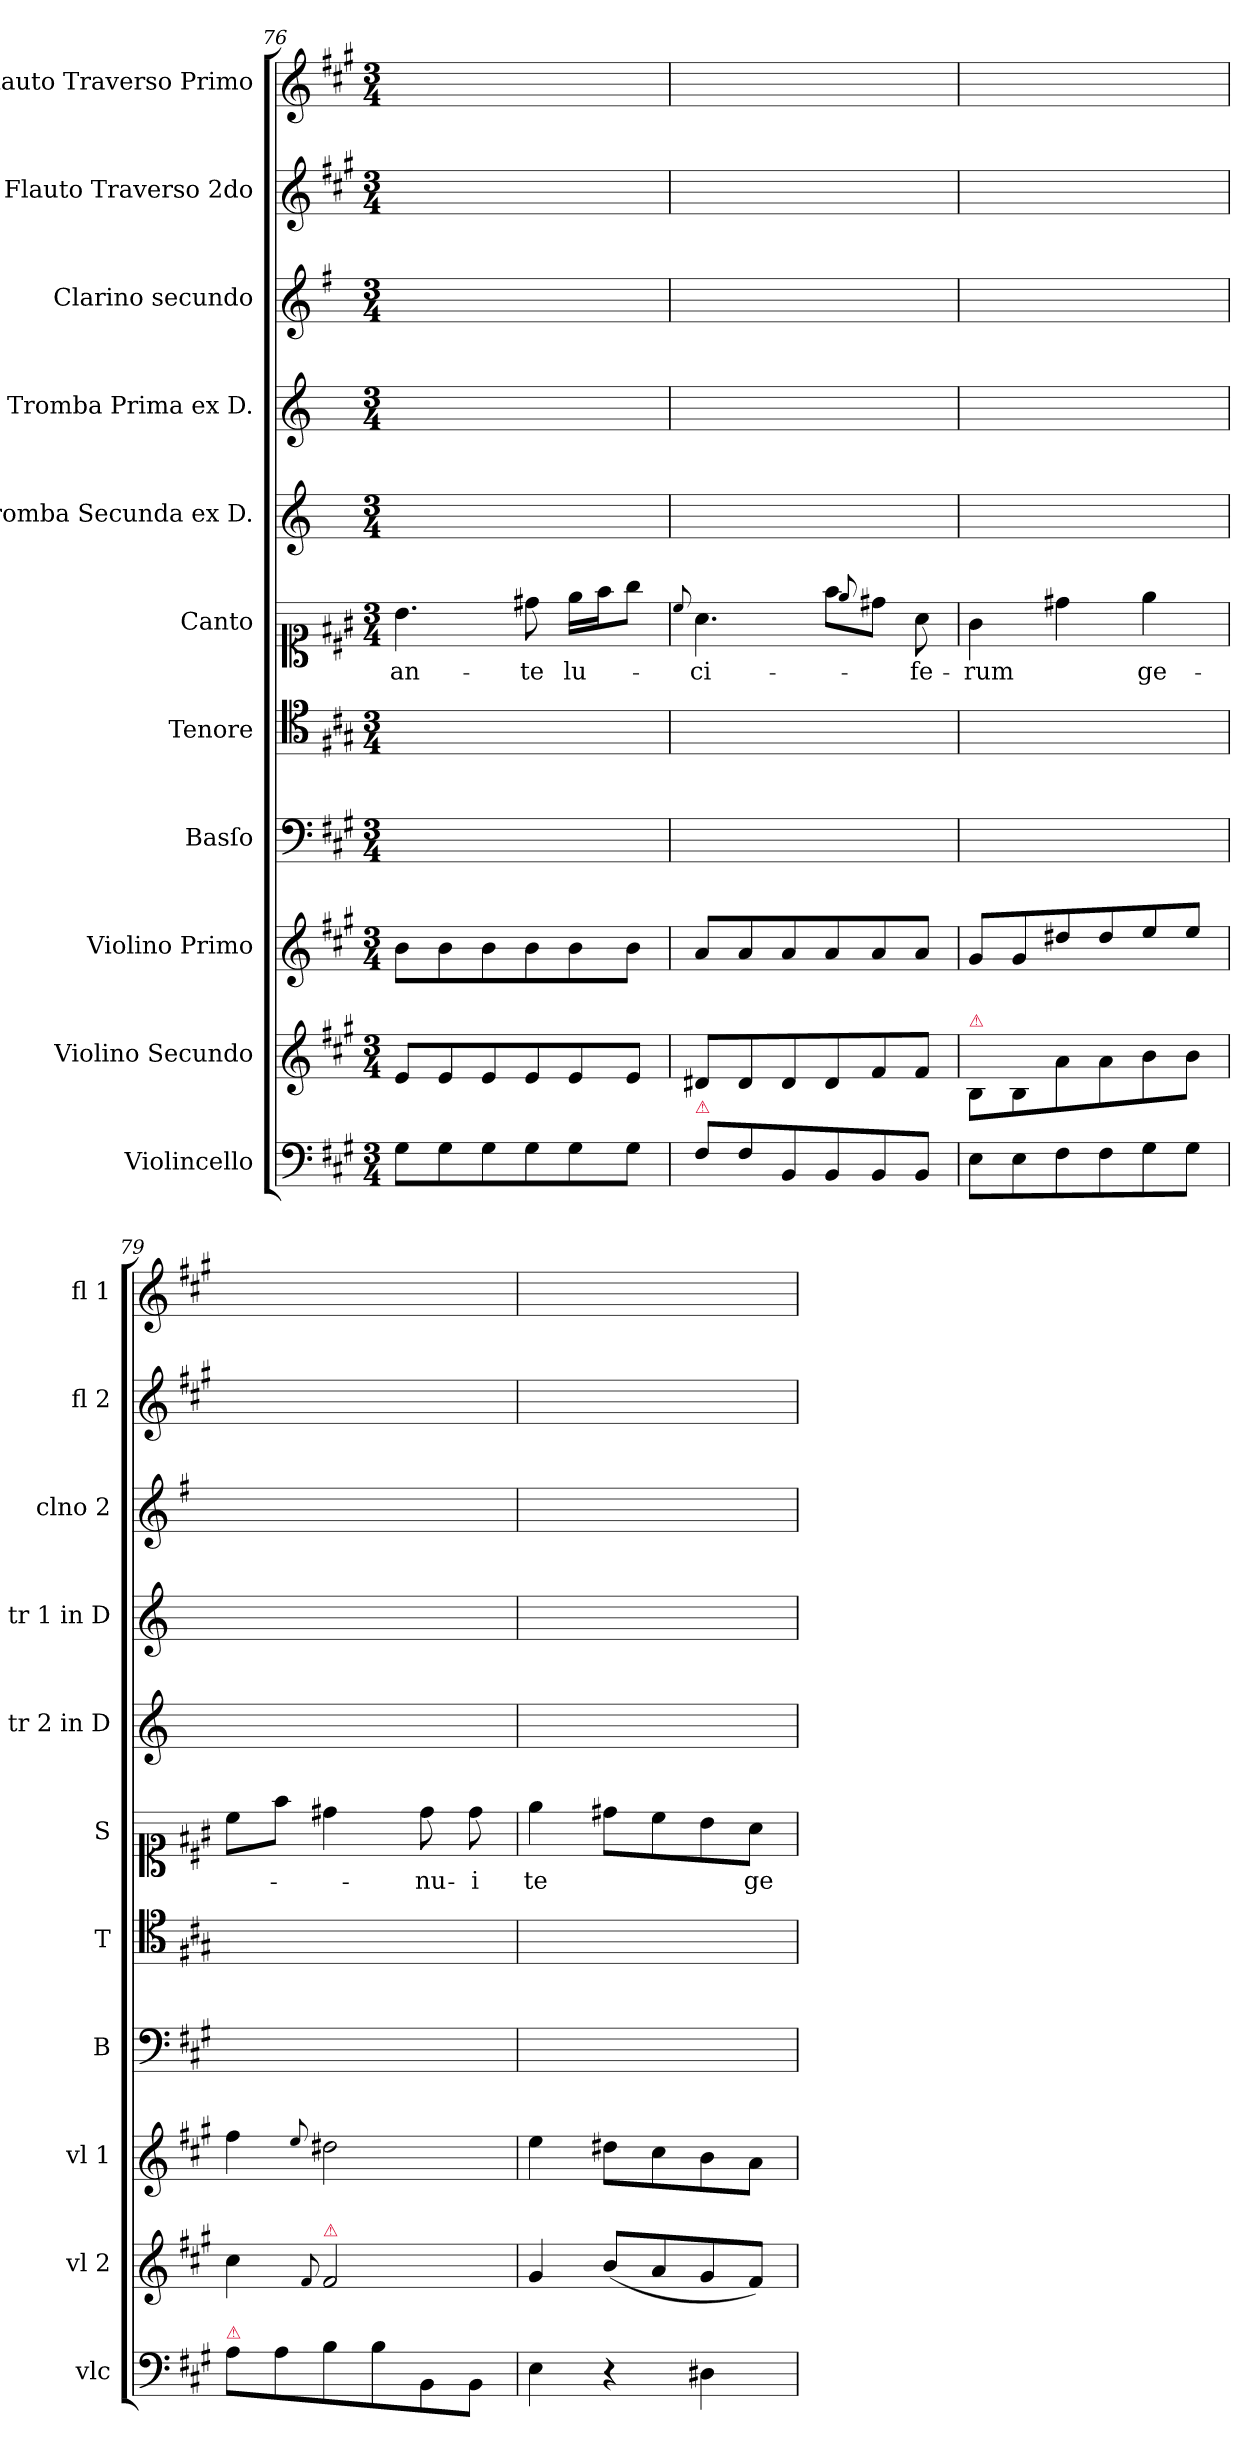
**kern	**kern	**kern	**kern	**kern	**kern	**text	**kern	**kern	**kern	**kern	**kern
*part11	*part10	*part9	*part8	*part7	*part6	*part6	*part5	*part4	*part3	*part2	*part1
*staff11	*staff10	*staff9	*staff8	*staff7	*staff6	*staff6	*staff5	*staff4	*staff3	*staff2	*staff1
*I"Violincello	*I"Violino Secundo	*I"Violino Primo	*I"Basſo	*I"Tenore	*I"Canto	*	*I"Tromba Secunda ex D.	*I"Tromba Prima ex D.	*I"Clarino secundo	*I"Flauto Traverso 2do	*I"Flauto Traverso Primo
*I'vlc	*I'vl 2	*I'vl 1	*I'B	*I'T	*I'S	*	*I'tr 2 in D	*I'tr 1 in D	*I'clno 2	*I'fl 2	*I'fl 1
*clefF4	*clefG2	*clefG2	*clefF4	*clefC4	*clefC1	*	*clefG2	*clefG2	*clefG2	*clefG2	*clefG2
*	*	*	*	*	*	*	*ITrd-1c-2	*ITrd-1c-2	*ITrd-1c-2	*	*
*k[f#c#g#]	*k[f#c#g#]	*k[f#c#g#]	*k[f#c#g#]	*k[f#c#g#]	*k[f#c#g#]	*	*k[f#c#]	*k[f#c#]	*k[f#c#g#]	*k[f#c#g#]	*k[f#c#g#]
*M3/4	*M3/4	*M3/4	*M3/4	*M3/4	*M3/4	*	*M3/4	*M3/4	*M3/4	*M3/4	*M3/4
=76	=76	=76	=76	=76	=76	=76	=76	=76	=76	=76	=76
8G#\L	8e/L	8b\L	2.ryy	2.ryy	4.b\	an-	2.ryy	2.ryy	2.ryy	2.ryy	2.ryy
8G#\	8e/	8b\	.	.	.	.	.	.	.	.	.
8G#\	8e/	8b\	.	.	.	.	.	.	.	.	.
8G#\	8e/	8b\	.	.	8dd#X\	-te	.	.	.	.	.
8G#\	8e/	8b\	.	.	16ee\LL	lu-	.	.	.	.	.
.	.	.	.	.	16ff#\J	.	.	.	.	.	.
8G#\J	8e/J	8b\J	.	.	8gg#\J	.	.	.	.	.	.
=77	=77	=77	=77	=77	=77	=77	=77	=77	=77	=77	=77
.	.	.	.	.	8qqcc#/	.	.	.	.	.	.
!LO:TX:a:color=crimson:t=⚠	!	!	!	!	!	!	!	!	!	!	!
8F#\L	8d#X/L	8a/L	2.ryy	2.ryy	4.a\	-ci-	2.ryy	2.ryy	2.ryy	2.ryy	2.ryy
8F#\	8d#/	8a/	.	.	.	.	.	.	.	.	.
8BB/	8d#/	8a/	.	.	.	.	.	.	.	.	.
8BB/	8d#/	8a/	.	.	8ff#\L	.	.	.	.	.	.
.	.	.	.	.	8qqee/	.	.	.	.	.	.
8BB/	8f#/	8a/	.	.	8dd#X\J	.	.	.	.	.	.
8BB/J	8f#/J	8a/J	.	.	8a\	-fe-	.	.	.	.	.
=78	=78	=78	=78	=78	=78	=78	=78	=78	=78	=78	=78
!	!LO:TX:a:color=crimson:t=⚠	!	!	!	!	!	!	!	!	!	!
8E\L	8B/L	8g#/L	2.ryy	2.ryy	4g#\	-rum	2.ryy	2.ryy	2.ryy	2.ryy	2.ryy
8E\	8B/	8g#/	.	.	.	.	.	.	.	.	.
8F#\	8a\	8dd#X/	.	.	4dd#X\	.	.	.	.	.	.
8F#\	8a\	8dd#/	.	.	.	.	.	.	.	.	.
8G#\	8b\	8ee/	.	.	4ee\	ge-	.	.	.	.	.
8G#\J	8b\J	8ee/J	.	.	.	.	.	.	.	.	.
=79	=79	=79	=79	=79	=79	=79	=79	=79	=79	=79	=79
!LO:TX:a:color=crimson:t=⚠	!	!	!	!	!	!	!	!	!	!	!
8A\L	4cc#\	4ff#\	2.ryy	2.ryy	8cc#\L	.	2.ryy	2.ryy	2.ryy	2.ryy	2.ryy
8A\	.	.	.	.	8ff#\J	.	.	.	.	.	.
.	8qqf#/	8qqee/	.	.	.	.	.	.	.	.	.
!	!LO:TX:a:color=crimson:t=⚠	!	!	!	!	!	!	!	!	!	!
8B\	2f#/	2dd#X\	.	.	4dd#X\	.	.	.	.	.	.
8B\	.	.	.	.	.	.	.	.	.	.	.
8BB/	.	.	.	.	8dd#\	-nu-	.	.	.	.	.
8BB/J	.	.	.	.	8dd#\	-i	.	.	.	.	.
=80	=80	=80	=80	=80	=80	=80	=80	=80	=80	=80	=80
4E\	4g#/	4ee\	2.ryy	2.ryy	4ee\	te	2.ryy	2.ryy	2.ryy	2.ryy	2.ryy
4r	(8b/L	8dd#X\L	.	.	8dd#X\L	.	.	.	.	.	.
.	8a/	8cc#\	.	.	8cc#\	.	.	.	.	.	.
4D#X\	8g#/	8b\	.	.	8b\	.	.	.	.	.	.
.	8f#/J)	8a\J	.	.	8a\J	ge-	.	.	.	.	.
=	=	=	=	=	=	=	=	=	=	=	=
*-	*-	*-	*-	*-	*-	*-	*-	*-	*-	*-	*-
